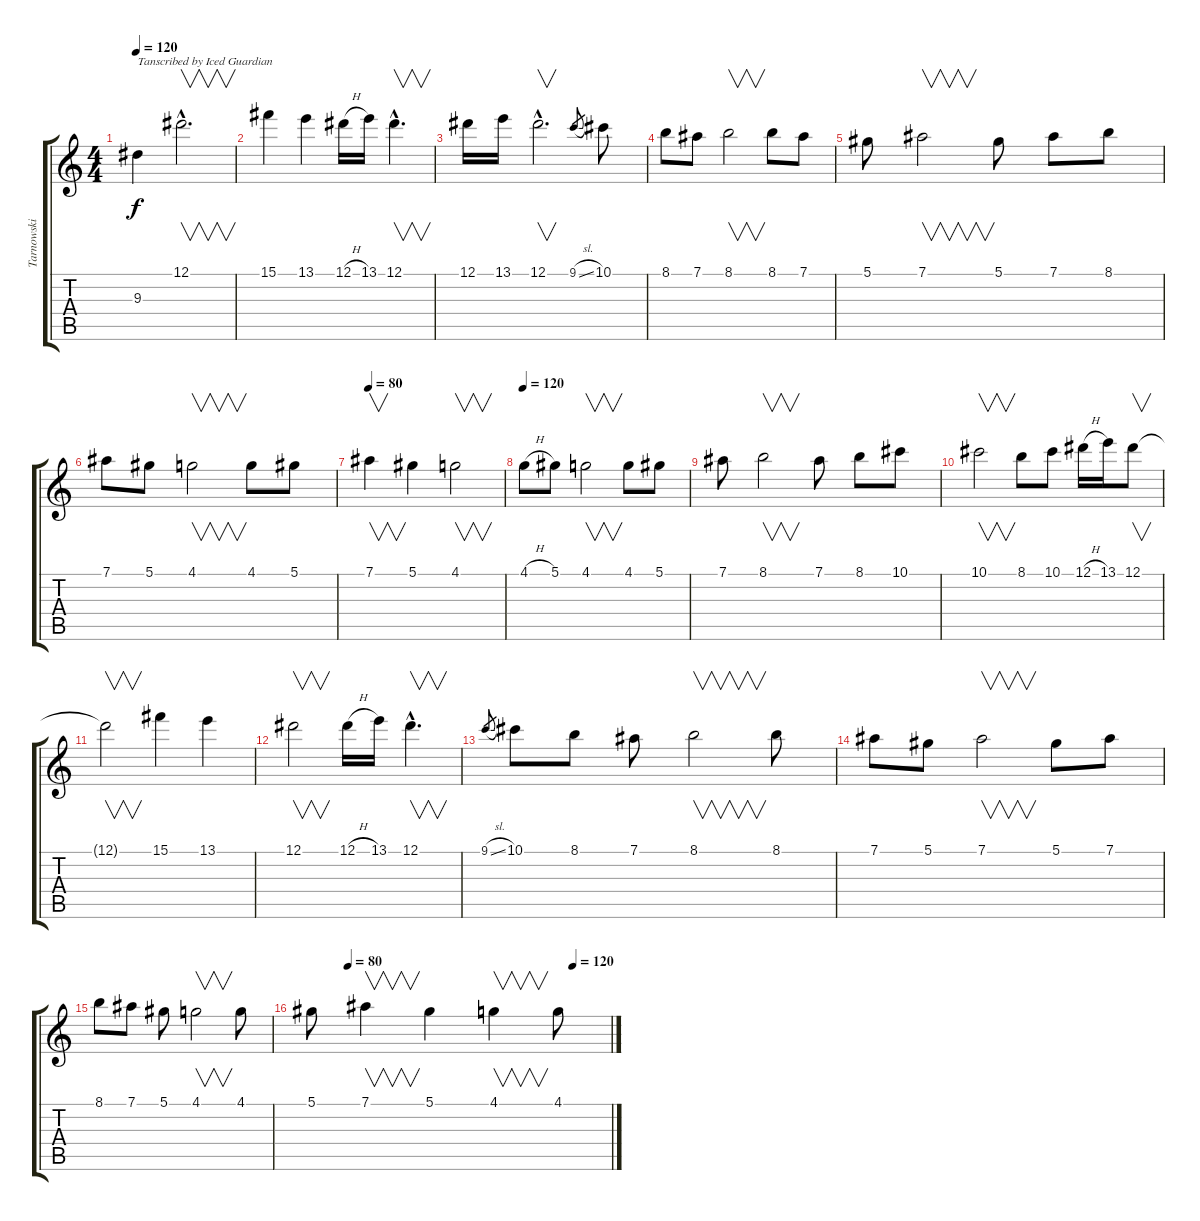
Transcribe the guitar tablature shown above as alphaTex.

\track ("Tarnowski" "Tarnowski") {instrument distortionguitar}
\staff {score tabs}
\tuning (Eb4 Bb3 Gb3 Db3 Ab2 Eb2) {hide}
\ts (4 4)
\tempo 120
\clef g2
\ks c
9.3.4{txt "Tanscribed by Iced Guardian" dy f instrument distortionguitar} 12.1{hac}.2{v d} |
15.1.4 13.1.4 12.1{h}.16 13.1.16 12.1{hac}.4{v d} |
12.1.16 13.1.16 12.1{hac}.2{v d} 9.1{sl}.8{gr} 10.1.8 |
8.1.8 7.1.8 8.1.2{v} 8.1.8 7.1.8 |
5.1.8 7.1.2{v} 5.1.8 7.1.8 8.1.8 |
7.1.8 5.1.8 4.1.2{v} 4.1.8 5.1.8 |
\tempo 80
7.1.4{v} 5.1.4 4.1.2{v} |
\tempo 120
4.1{h}.8 5.1.8 4.1.2{v} 4.1.8 5.1.8 |
7.1.8 8.1.2{v} 7.1.8 8.1.8 10.1.8 |
10.1.2{v} 8.1.8 10.1.8 12.1{h}.16 13.1.16 12.1.8{v} |
12.1{t}.2{v} 15.1.4 13.1.4 |
12.1.2{v} 12.1{h}.16 13.1.16 12.1{hac}.4{v d} |
9.1{sl}.8{gr} 10.1.8 8.1.8 7.1.8 8.1.2{v} 8.1.8 |
7.1.8 5.1.8 7.1.2{v} 5.1.8 7.1.8 |
8.1.8 7.1.8 5.1.8 4.1.2{v} 4.1.8 |
\tempo (80 0.125)
\tempo (120 0.875)
5.1.8 7.1.4{v} 5.1.4 4.1.4{v} 4.1{h}.8
